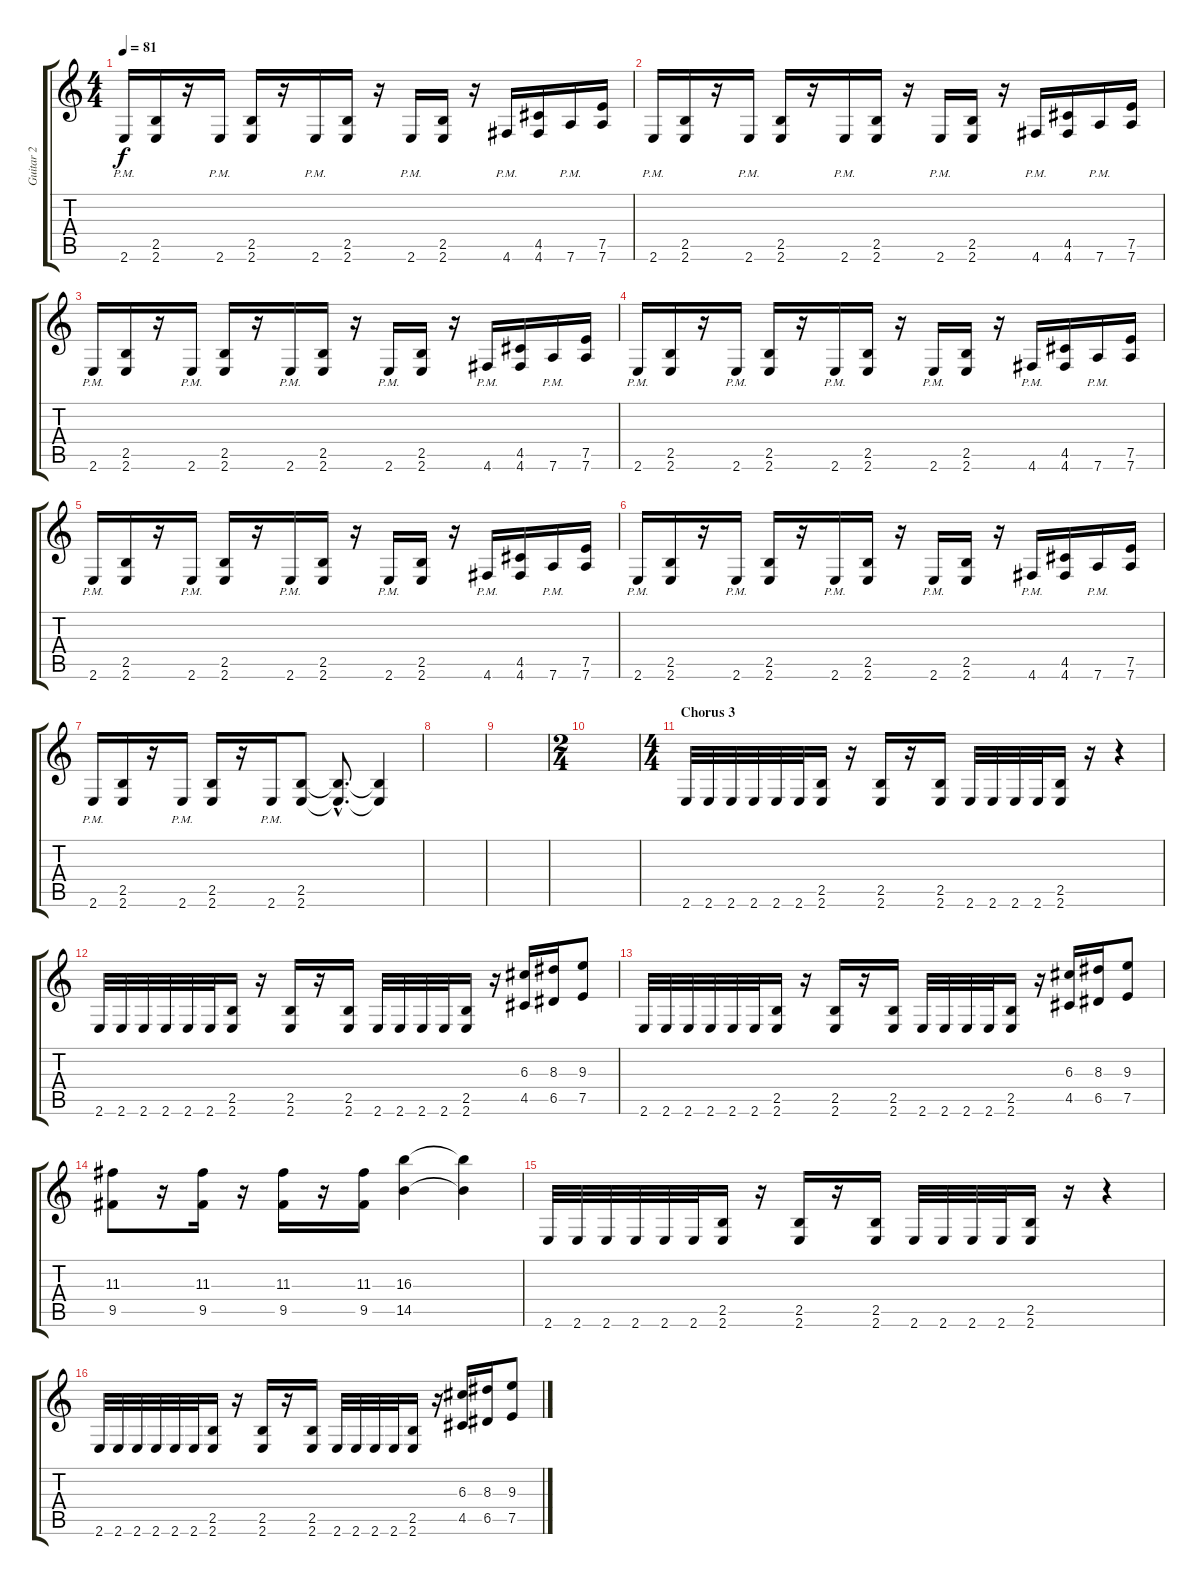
\track ("Guitar 2" "Guitar 2") {instrument overdrivenguitar}
\staff {score tabs}
\tuning (E4 B3 G3 D3 A2 D2) {hide}
\ts (4 4)
\tempo 81
\clef g2
\ks c
2.6{pm}.16{dy f instrument distortionguitar} (2.5 2.6).16 r.16 2.6{pm}.16 (2.5 2.6).16 r.16 2.6{pm}.16 (2.5 2.6).16 r.16 2.6{pm}.16 (2.5 2.6).16 r.16 4.6{pm}.16 (4.5 4.6).16 7.6{pm}.16 (7.5 7.6).16 |
2.6{pm}.16{instrument distortionguitar} (2.5 2.6).16 r.16 2.6{pm}.16 (2.5 2.6).16 r.16 2.6{pm}.16 (2.5 2.6).16 r.16 2.6{pm}.16 (2.5 2.6).16 r.16 4.6{pm}.16 (4.5 4.6).16 7.6{pm}.16 (7.5 7.6).16 |
2.6{pm}.16{instrument distortionguitar} (2.5 2.6).16 r.16 2.6{pm}.16 (2.5 2.6).16 r.16 2.6{pm}.16 (2.5 2.6).16 r.16 2.6{pm}.16 (2.5 2.6).16 r.16 4.6{pm}.16 (4.5 4.6).16 7.6{pm}.16 (7.5 7.6).16 |
2.6{pm}.16{instrument distortionguitar} (2.5 2.6).16 r.16 2.6{pm}.16 (2.5 2.6).16 r.16 2.6{pm}.16 (2.5 2.6).16 r.16 2.6{pm}.16 (2.5 2.6).16 r.16 4.6{pm}.16 (4.5 4.6).16 7.6{pm}.16 (7.5 7.6).16 |
2.6{pm}.16{instrument distortionguitar} (2.5 2.6).16 r.16 2.6{pm}.16 (2.5 2.6).16 r.16 2.6{pm}.16 (2.5 2.6).16 r.16 2.6{pm}.16 (2.5 2.6).16 r.16 4.6{pm}.16 (4.5 4.6).16 7.6{pm}.16 (7.5 7.6).16 |
2.6{pm}.16{instrument distortionguitar} (2.5 2.6).16 r.16 2.6{pm}.16 (2.5 2.6).16 r.16 2.6{pm}.16 (2.5 2.6).16 r.16 2.6{pm}.16 (2.5 2.6).16 r.16 4.6{pm}.16 (4.5 4.6).16 7.6{pm}.16 (7.5 7.6).16 |
2.6{pm}.16{instrument distortionguitar} (2.5 2.6).16 r.16 2.6{pm}.16 (2.5 2.6).16 r.16 2.6{pm}.16 (2.5 2.6).8 (2.5{hac t} 2.6{hac t}).8{d} (2.5{t} 2.6{t}).4 |
|
|
\ts (2 4)
|
\ts (4 4)
\section ("" "Chorus 3")
2.6.32 2.6.32 2.6.32 2.6.32 2.6.32 2.6.32 (2.5 2.6).16 r.16 (2.5 2.6).16 r.16 (2.5 2.6).16 2.6.32 2.6.32 2.6.32 2.6.32 (2.5 2.6).16 r.16 r.4 |
2.6.32 2.6.32 2.6.32 2.6.32 2.6.32 2.6.32 (2.5 2.6).16 r.16 (2.5 2.6).16 r.16 (2.5 2.6).16 2.6.32 2.6.32 2.6.32 2.6.32 (2.5 2.6).16 r.16 (6.3 4.5).16 (8.3 6.5).16 (9.3 7.5).8 |
2.6.32 2.6.32 2.6.32 2.6.32 2.6.32 2.6.32 (2.5 2.6).16 r.16 (2.5 2.6).16 r.16 (2.5 2.6).16 2.6.32 2.6.32 2.6.32 2.6.32 (2.5 2.6).16 r.16 (6.3 4.5).16 (8.3 6.5).16 (9.3 7.5).8 |
(11.3 9.5).8 r.16 (11.3 9.5).16 r.16 (11.3 9.5).16 r.16 (11.3 9.5).16 (16.3 14.5).4 (16.3{t} 14.5{t}).4 |
2.6.32 2.6.32 2.6.32 2.6.32 2.6.32 2.6.32 (2.5 2.6).16 r.16 (2.5 2.6).16 r.16 (2.5 2.6).16 2.6.32 2.6.32 2.6.32 2.6.32 (2.5 2.6).16 r.16 r.4 |
2.6.32 2.6.32 2.6.32 2.6.32 2.6.32 2.6.32 (2.5 2.6).16 r.16 (2.5 2.6).16 r.16 (2.5 2.6).16 2.6.32 2.6.32 2.6.32 2.6.32 (2.5 2.6).16 r.16 (6.3 4.5).16 (8.3 6.5).16 (9.3 7.5).8
